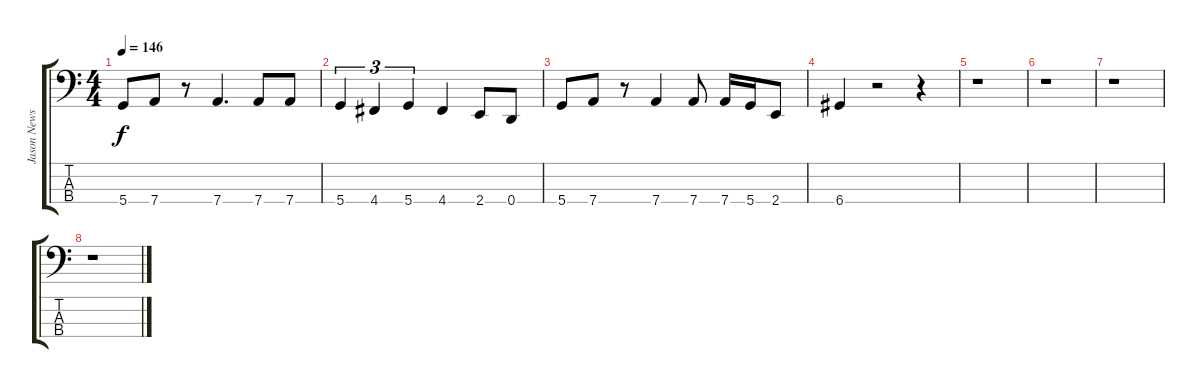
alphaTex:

\track ("Jason Newsted" "Jason News") {instrument electricbasspick}
\staff {score tabs}
\tuning (F2 C2 G1 D1) {hide}
\ts (4 4)
\tempo 146
\clef f4
\ks c
5.4.8{dy f} 7.4.8 r.8 7.4.4{d} 7.4.8 7.4.8 |
5.4.4{tu (3 2)} 4.4.4{tu (3 2)} 5.4.4{tu (3 2)} 4.4.4 2.4.8 0.4.8 |
5.4.8 7.4.8 r.8 7.4.4 7.4.8 7.4.16 5.4.16 2.4.8 |
6.4.4 r.2 r.4 |
r.1 |
r.1 |
r.1 |
r.1
